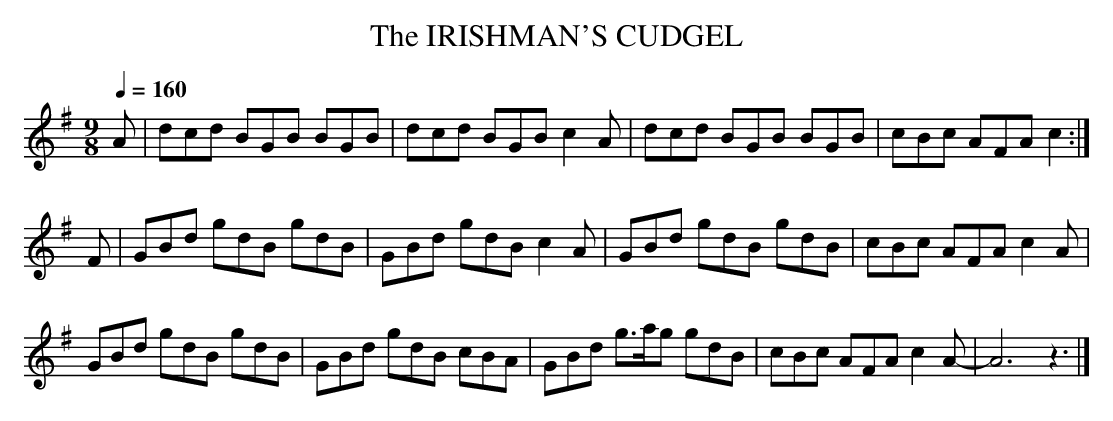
X:1
T:IRISHMAN'S CUDGEL, The
Y:"Irish"
Q:1/4=160
L:1/8
M:9/8
K:G
A|dcd BGB BGB|dcd BGB c2A|dcd BGB BGB|cBc AFA c2 :|
F|GBd gdB gdB|GBd gdB c2A|GBd gdB gdB|cBc AFA c2A|
GBd gdB gdB|GBd gdB cBA|GBd g>ag gdB|cBc AFA c2A- |A6z3|]
